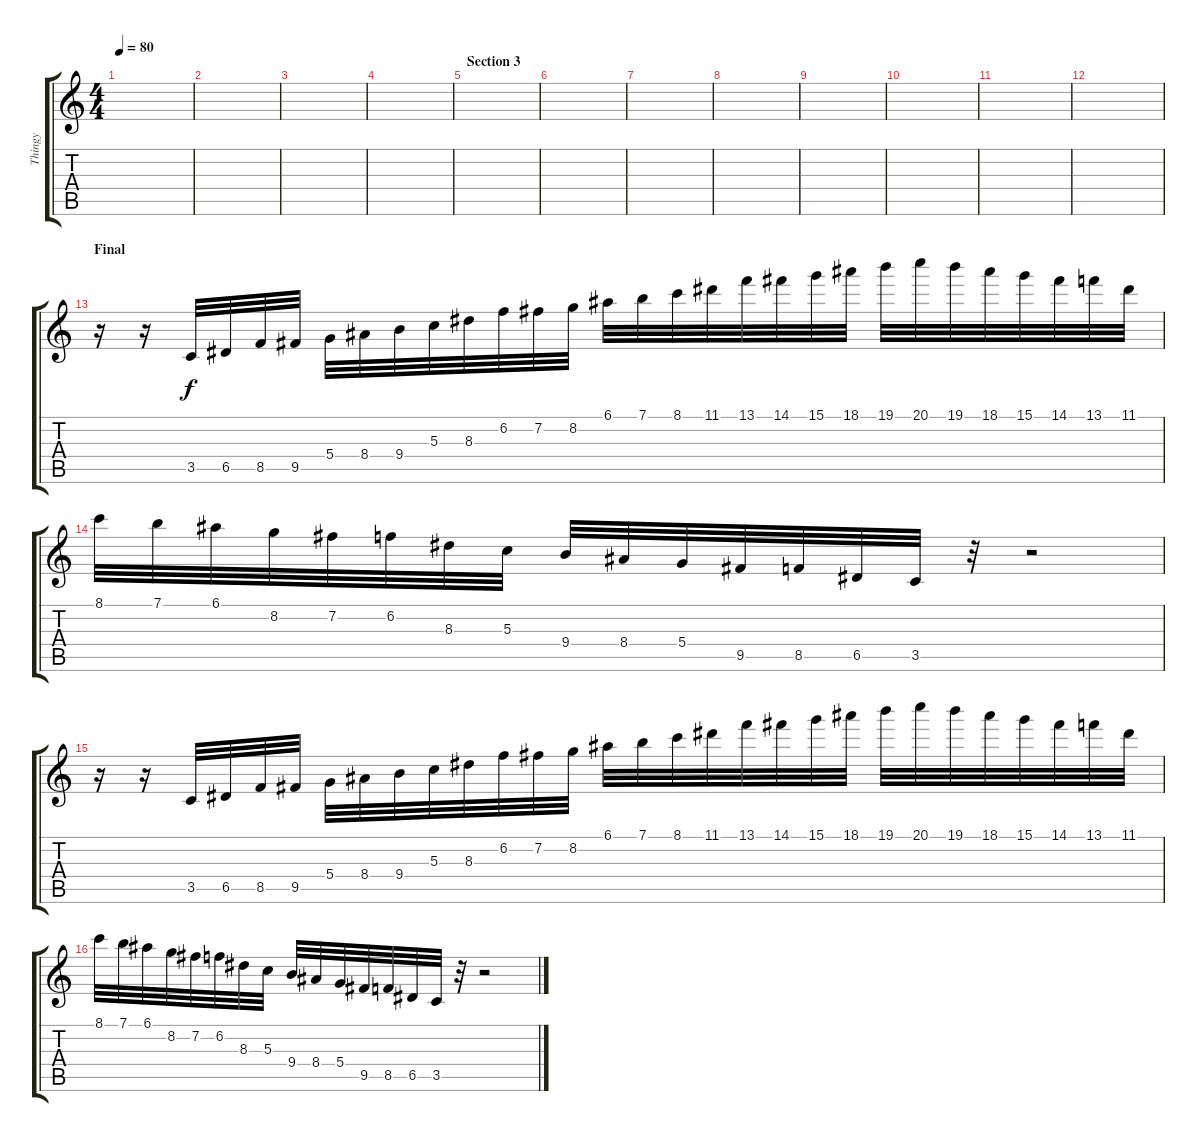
\track ("Thingy" "Thingy") {instrument pad5bowed}
\staff {score tabs}
\tuning (E5 B4 G4 D4 A3 E3) {hide}
\ts (4 4)
\tempo 80
\clef g2
\ks c
|
|
|
|
\section ("" "Section 3")
|
|
|
|
|
|
|
|
\section ("" "Final")
r.16 r.16 3.5.32 6.5.32 8.5.32 9.5.32 5.4.32 8.4.32 9.4.32 5.3.32 8.3.32 6.2.32 7.2.32 8.2.32 6.1.32 7.1.32 8.1.32 11.1.32 13.1.32 14.1.32 15.1.32 18.1.32 19.1.32 20.1.32 19.1.32 18.1.32 15.1.32 14.1.32 13.1.32 11.1.32 |
8.1.32 7.1.32 6.1.32 8.2.32 7.2.32 6.2.32 8.3.32 5.3.32 9.4.32 8.4.32 5.4.32 9.5.32 8.5.32 6.5.32 3.5.32 r.32 r.2 |
r.16 r.16 3.5.32 6.5.32 8.5.32 9.5.32 5.4.32 8.4.32 9.4.32 5.3.32 8.3.32 6.2.32 7.2.32 8.2.32 6.1.32 7.1.32 8.1.32 11.1.32 13.1.32 14.1.32 15.1.32 18.1.32 19.1.32 20.1.32 19.1.32 18.1.32 15.1.32 14.1.32 13.1.32 11.1.32 |
8.1.32 7.1.32 6.1.32 8.2.32 7.2.32 6.2.32 8.3.32 5.3.32 9.4.32 8.4.32 5.4.32 9.5.32 8.5.32 6.5.32 3.5.32 r.32 r.2
